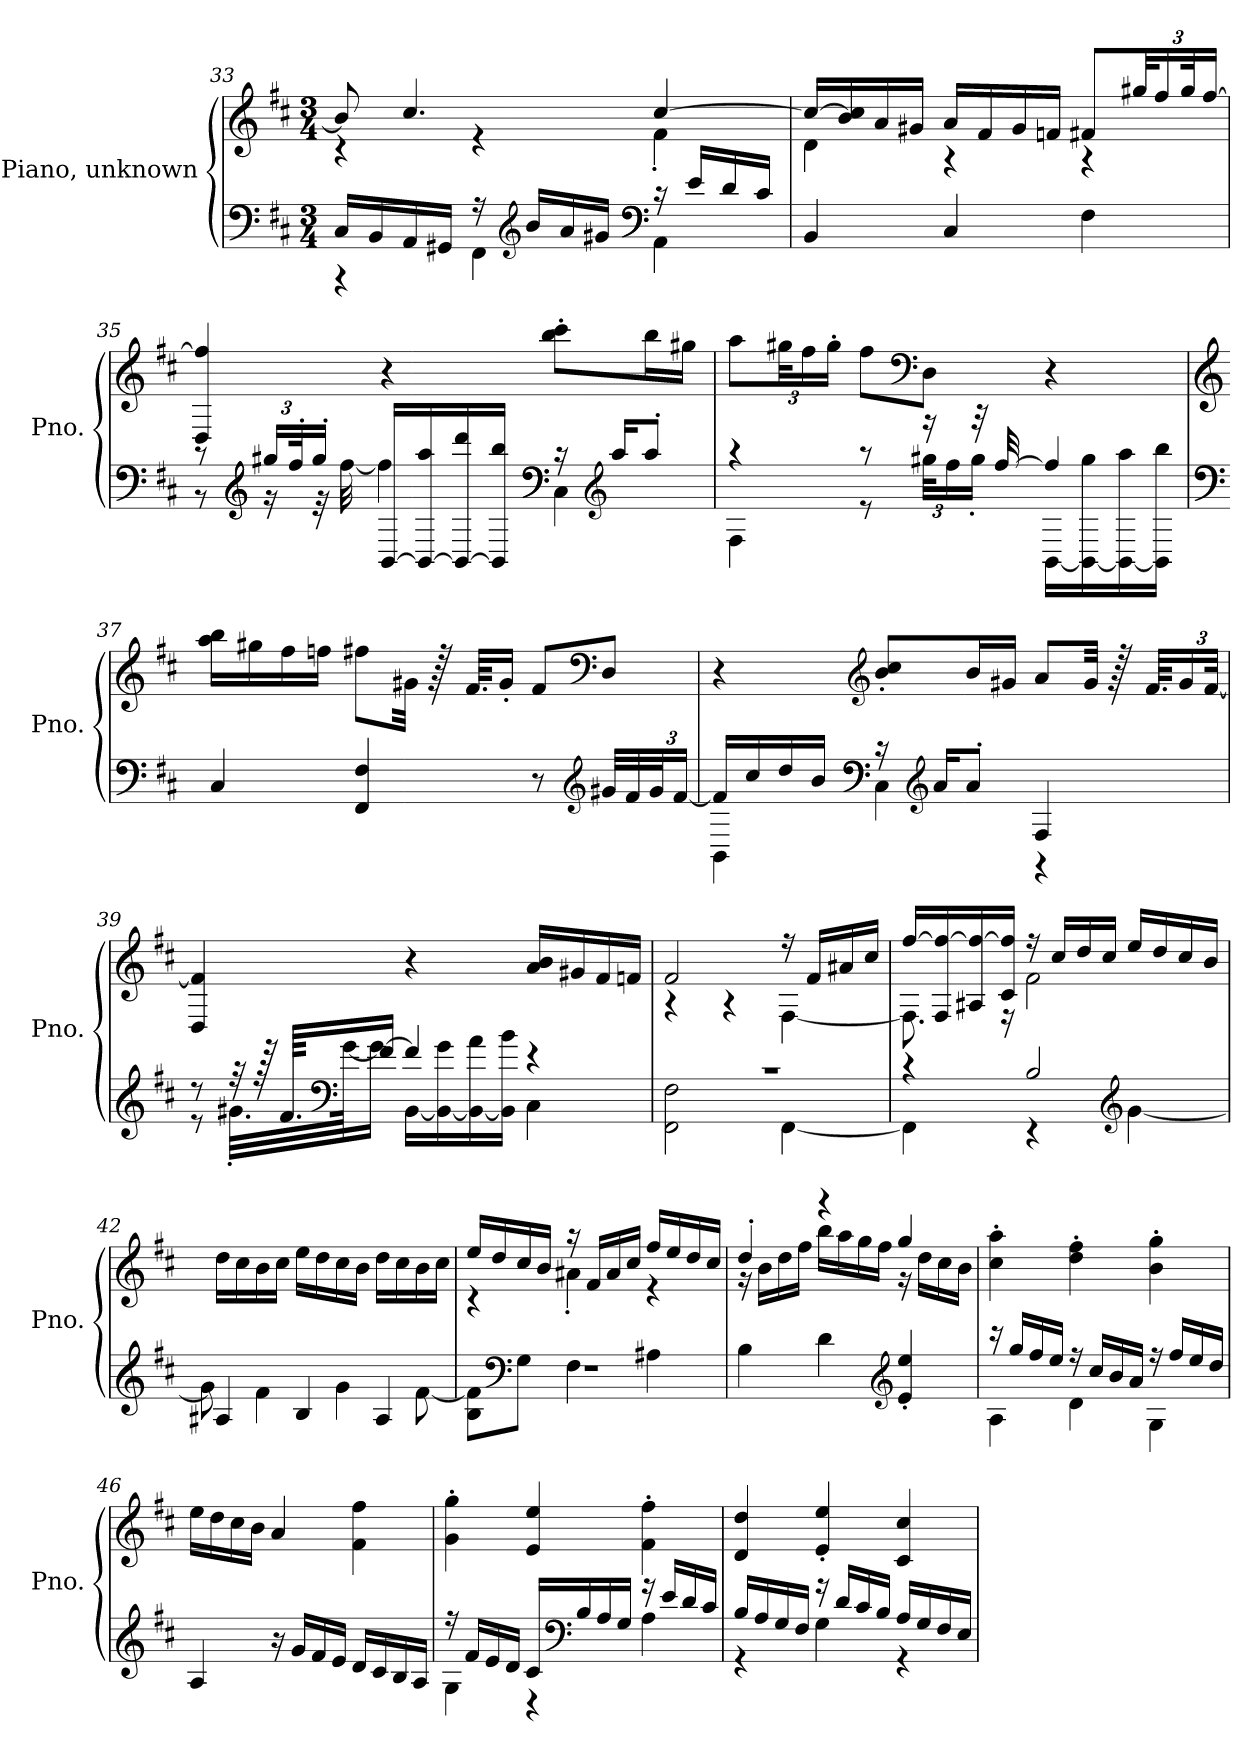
**kern	**kern
*part1	*part1
*staff2	*staff1
*I"Piano, unknown	*
*I'Pno.	*
*clefF4	*clefG2
*k[f#c#]	*k[f#c#]
*M3/4	*M3/4
=33	=33
*^	*^
16C#/LL	4r	8b/]	4r
16BB/	.	.	.
16AA/	.	4.cc#/	.
16GG#X/JJ	.	.	.
16r	4FF#\	.	4r
*clefG2	*	*	*
16b/LL	.	.	.
16a/	.	.	.
16g#X/JJ	.	.	.
*clefF4	*	*	*
16r	4AA\	[4cc#/	4f#'\
16e/LL	.	.	.
16d/	.	.	.
16c#/JJ	.	.	.
*v	*v	*	*
!!LO:LB:g=z	!!
=34	=34	=34
4BB/	16cc#/LL_	4d\
.	16b/ 16cc#/]	.
.	16a/	.
.	16g#X/JJ	.
4C#/	16a/LL	4r
.	16f#/	.
.	16g#/	.
.	16fn/JJ	.
4F#\	8f#X/L	4r
*	*Xbrackettup	*
.	48gg#X/KL	.
.	24ff#/	.
.	48gg#/K	.
.	[24ff#/JJ	.
*	*v	*v
=35	=35
*^	*
8r	8r	4D/ 4ff#/]
*clefG2	*	*
*Xbrackettup	*	*
24gg#X/LL	16r	.
48ff#'/K	.	.
16gg#'/JJ	32r	.
.	[32ff#\	.
[16BB/LL	4ff#\]	4r
16BB/_ 16aa/	.	.
16BB/_ 16ddd/	.	.
16BB/] 16bb/JJ	.	.
*clefF4	*	*
16r	4C#\	8bb\' 8ccc#\'L
*clefG2	*	*
16aa/KL	.	.
8aa'/J	.	16bb\L
.	.	16gg#X\JJ
!!LO:LB:g=z
=36	=36	=36
4r	4F#\	8aa\L
.	.	48gg#X\KL
.	.	24ff#\
.	.	16gg#'\JJ
8r	8r	8ff#\L
*	*	*clefF4
16r	48gg#X\KLL	8D\J
.	24ff#\	.
32r	16gg#'\JJ	.
[32ff#/	.	.
4ff#/]	[16BB\LL	4r
.	16BB\_ 16gg#\	.
.	16BB\_ 16aa\	.
.	16BB\] 16bb\JJ	.
*v	*v	*
=37	=37
*clefF4	*clefG2
4C#/	16aa\ 16bb\LL
.	16gg#X\
.	16ff#\
.	16ffn\JJ
4FF#/ 4F#/	8ff#X\L
.	32g#X\Jkk
.	128r
.	64.f#/KKLL
.	16g#'/JJ
8r	8f#/L
*clefG2	*clefF4
32g#X/LLL	8D/J
32f#/	.
48g#/J	.
[24f#/JJ	.
!!LO:LB:g=z
=38	=38
*^	*
16f#/LL]	4BB\	4r
16cc#/	.	.
16dd/	.	.
16b/JJ	.	.
*clefF4	*	*clefG2
16r	4C#\	8b/' 8cc#/'L
*clefG2	*	*
16a/KL	.	.
8a'/J	.	16b/L
.	.	16g#X/JJ
4F#/	4r	8a/L
.	.	32g#/Jkk
.	.	128r
.	.	64.f#/KKLL
.	.	24g#/
.	.	[48f#/JJk
=39	=39	=39
8r	8r	4D/ 4f#/]
32r	32.g#X'\LLL	.
128r	.	.
64.f#/KKLL	.	.
*clefF4	*	*
.	[64g#\JK	.
[16f#/JJ	16g#\JJ]	.
4f#/]	[16BB\LL	4r
.	16BB\_ 16g#\	.
.	16BB\_ 16a\	.
.	16BB\] 16b\JJ	.
4r	4C#\	16a/ 16b/LL
.	.	16g#X/
.	.	16f#/
.	.	16fn/JJ
!!LO:LB:g=z
=40	=40	=40
*	*	*^
2.r	2FF#\ 2F#\	2f#/	4r
.	.	.	4r
.	[4FF#\	16r	[4F#\
.	.	16f#/LL	.
.	.	16a#X/	.
.	.	16cc#/JJ	.
=41	=41	=41	=41
4r	4FF#\]	[16ff#/LL	8.F#\]
.	.	16F#/ 16ff#/_	.
.	.	16A#X/ 16ff#/_	.
.	.	16c#/ 16ff#/]JJ	16r
2B/	4r	16r	2f#\
.	.	16cc#/LL	.
.	.	16dd/	.
.	.	16cc#/JJ	.
*clefG2	*	*	*
.	[4g\	16ee/LL	.
.	.	16dd/	.
.	.	16cc#/	.
.	.	16b/JJ	.
*	*	*v	*v
=42	=42	=42
4A#X/	8g\]	16dd\LL
.	.	16cc#\
.	4f#\	16b\
.	.	16cc#\JJ
4B/	.	16ee\LL
.	.	16dd\
.	4g\	16cc#\
.	.	16b\JJ
4A#/	.	16dd\LL
.	.	16cc#\
.	[8f#\	16b\
.	.	16cc#\JJ
!!LO:LB:g=z
=43	=43	=43
*	*	*^
2.r	8B\ 8f#\]L	16ee/LL	4r
.	.	16dd/	.
*clefF4	*	*	*
.	8G\J	16cc#/	.
.	.	16b/JJ	.
.	4F#\	16r	4a#X'\
.	.	16f#/LL	.
.	.	16a#/	.
.	.	16cc#/JJ	.
.	4A#X\	16ff#/LL	4r
.	.	16ee/	.
.	.	16dd/	.
.	.	16cc#/JJ	.
*v	*v	*	*
=44	=44	=44
4B\	4dd'/	16r
.	.	16b\LL
.	.	16dd\
.	.	16ff#\JJ
4d\	4r	16bb\LL
.	.	16aa\
.	.	16gg\
.	.	16ff#\JJ
*clefG2	*	*
4e/' 4ee/'	4gg/	16r
.	.	16dd\LL
.	.	16cc#\
.	.	16b\JJ
*	*v	*v
=45	=45
*^	*
16r	4A\	4cc#\' 4aa\'
16gg/LL	.	.
16ff#/	.	.
16ee/JJ	.	.
16r	4d\	4dd\' 4ff#\'
16cc#/LL	.	.
16b/	.	.
16a/JJ	.	.
16r	4G\	4b\' 4gg\'
16ff#/LL	.	.
16ee/	.	.
16dd/JJ	.	.
*v	*v	*
!!LO:PB:g=z
=46	=46
4A/	16ee\LL
.	16dd\
.	16cc#\
.	16b\JJ
16r	4a/
16g/LL	.
16f#/	.
16e/JJ	.
16d/LL	4f#\ 4ff#\
16c#/	.
16B/	.
16A/JJ	.
=47	=47
*^	*
16r	4G\	4g\' 4gg\'
16f#/LL	.	.
16e/	.	.
16d/JJ	.	.
16c#/LL	4r	4e/ 4ee/
*clefF4	*	*
16B/	.	.
16A/	.	.
16G/JJ	.	.
16r	4A\	4f#\' 4ff#\'
16e/LL	.	.
16d/	.	.
16c#/JJ	.	.
=48	=48	=48
16B/LL	4r	4d/ 4dd/
16A/	.	.
16G/	.	.
16F#/JJ	.	.
16r	4G\	4e/' 4ee/'
16d/LL	.	.
16c#/	.	.
16B/JJ	.	.
16A/LL	4r	4c#/ 4cc#/
16G/	.	.
16F#/	.	.
16E/JJ	.	.
*v	*v	*
=	=
*-	*-
